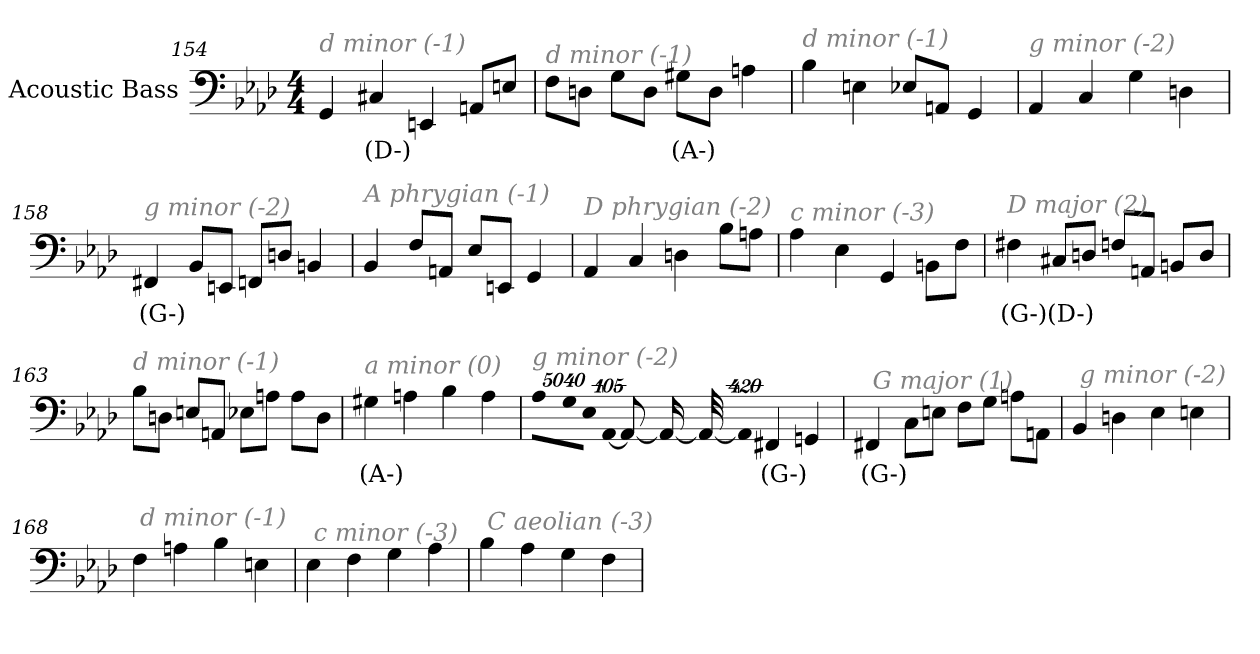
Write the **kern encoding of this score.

**kern	**text
*part1	*part1
*staff1	*staff1
*I"Acoustic Bass	*
*clefF4	*
*ITrd7c12	*
*k[b-e-a-d-]	*
*A-:	*
*M4/4	*
=154	=154
!LO:TX:i:color=#808080:t=d minor (-1)	!
4GGG	.
4CC#Xi	(D-)
4EEEn	.
8AAAnL	.
8EEnJ	.
=155	=155
!LO:TX:i:color=#808080:t=d minor (-1)	!
8FFL	.
8DDnJ	.
8GGL	.
8DDJ	.
8GG#XiL	(A-)
8DDJ	.
4AAn	.
=156	=156
!LO:TX:i:color=#808080:t=d minor (-1)	!
4BB-	.
4EEn	.
8EE-XL	.
8AAAnJ	.
4GGG	.
=157	=157
!LO:TX:i:color=#808080:t=g minor (-2)	!
4AAA-	.
4CC	.
4GG	.
4DDn	.
=158	=158
!LO:TX:i:color=#808080:t=g minor (-2)	!
4FFF#Xi	(G-)
8BBB-L	.
8EEEnJ	.
8FFFL	.
8DDnJ	.
4BBBn	.
=159	=159
!LO:TX:i:color=#808080:t=A phrygian (-1)	!
4BBB-	.
8FFL	.
8AAAnJ	.
8EE-L	.
8EEEnJ	.
4GGG	.
=160	=160
!LO:TX:i:color=#808080:t=D phrygian (-2)	!
4AAA-	.
4CC	.
4DDn	.
8BB-L	.
8AAnJ	.
=161	=161
!LO:TX:i:color=#808080:t=c minor (-3)	!
4AA-	.
4EE-	.
4GGG	.
8BBBnL	.
8FFJ	.
=162	=162
!LO:TX:i:color=#808080:t=D major (2)	!
4FF#Xi	(G-)
8CC#XiL	(D-)
8DDnJ	.
8FFL	.
8AAAnJ	.
8BBBnL	.
8DDJ	.
=163	=163
!LO:TX:i:color=#808080:t=d minor (-1)	!
8BB-L	.
8DDnJ	.
8EEnL	.
8AAAnJ	.
8EE-XL	.
8AAnJ	.
8AAL	.
8DDJ	.
=164	=164
!LO:TX:i:color=#808080:t=a minor (0)	!
4GG#Xi	(A-)
4AAn	.
4BB-	.
4AA	.
=165	=165
!LO:TX:i:color=#808080:t=g minor (-2)	!
!LO:N:vis=8	!
40320%3347AA-L	.
!LO:N:vis=8	!
40320%3347GG	.
!LO:N:vis=8	!
40320%3347EE-J	.
!LO:N:vis=1024	!
[13440%13AAA-	.
8AAA-_	.
16AAA-_	.
32AAA-_	.
!LO:N:vis=1024%31	!
13440%407AAA-]	.
4FFF#Xi	(G-)
4GGGn	.
=166	=166
!LO:TX:i:color=#808080:t=G major (1)	!
4FFF#Xi	(G-)
8CCL	.
8EEnJ	.
8FFL	.
8GGJ	.
8AAnL	.
8AAAnJ	.
=167	=167
!LO:TX:i:color=#808080:t=g minor (-2)	!
4BBB-	.
4DDn	.
4EE-	.
4EEn	.
=168	=168
!LO:TX:i:color=#808080:t=d minor (-1)	!
4FF	.
4AAn	.
4BB-	.
4EEn	.
=169	=169
!LO:TX:i:color=#808080:t=c minor (-3)	!
4EE-	.
4FF	.
4GG	.
4AA-	.
=170	=170
!LO:TX:i:color=#808080:t=C aeolian (-3)	!
4BB-	.
4AA-	.
4GG	.
4FF	.
=	=
*-	*-
